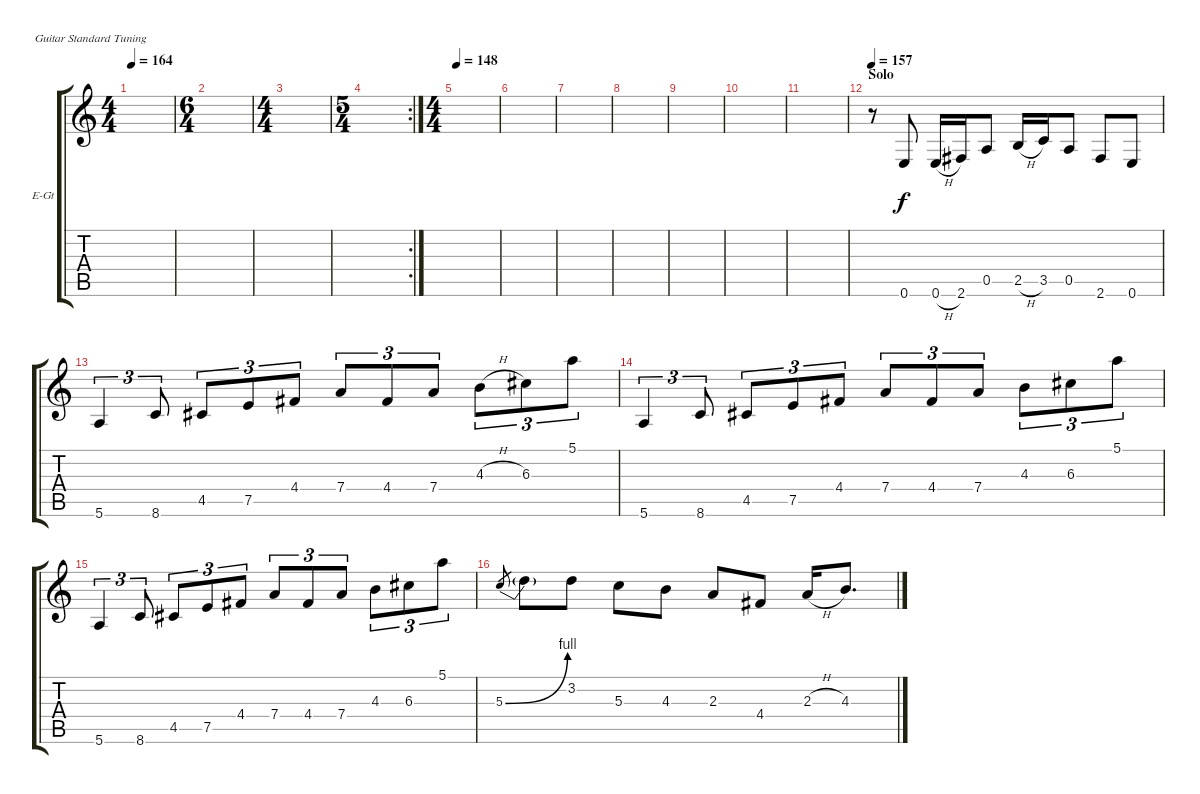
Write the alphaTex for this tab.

\defaultSystemsLayout 4
\bracketExtendMode groupsimilarinstruments
\firstSystemTrackNameOrientation horizontal
\otherSystemsTrackNameOrientation horizontal
\track ("Lead Guitar" "E-Gt") {instrument overdrivenguitar}
\staff {score tabs}
\tuning (E4 B3 G3 D3 A2 E2)
\ts (4 4)
\tempo 164
\clef g2
\scale
0.209459
\ks c
|
\ts (6 4)
\scale
0.39527 |
\ts (4 4)
\scale
0.39527 |
\rc 2
\ts (5 4)
\scale
0.407285 |
\ts (4 4)
\tempo 148
\scale
0.387417 |
\scale
0.205298 |
\scale
0.333333 |
\scale
0.333333 |
\scale
0.333333 |
\scale
0.333333 |
\scale
0.333333 |
\section ("" "Solo")
\tempo 157
\scale
0.333333 r.8 0.6.8 0.6{h}.16 2.6.16 0.5.8 2.5{h}.16 3.5.16 0.5.8 2.6.8 0.6.8 |
\scale
0.333333 5.6.4{tu (3 2)} 8.6.8{tu (3 2)} 4.5.8{tu (3 2)} 7.5.8{tu (3 2)} 4.4.8{tu (3 2)} 7.4.8{tu (3 2)} 4.4.8{tu (3 2)} 7.4.8{tu (3 2)} 4.3{h}.8{tu (3 2)} 6.3.8{tu (3 2)} 5.1.8{tu (3 2)} |
\scale
0.333333 5.6.4{tu (3 2)} 8.6.8{tu (3 2)} 4.5.8{tu (3 2)} 7.5.8{tu (3 2)} 4.4.8{tu (3 2)} 7.4.8{tu (3 2)} 4.4.8{tu (3 2)} 7.4.8{tu (3 2)} 4.3.8{tu (3 2)} 6.3.8{tu (3 2)} 5.1.8{tu (3 2)} |
\scale
0.333333 5.6.4{tu (3 2)} 8.6.8{tu (3 2)} 4.5.8{tu (3 2)} 7.5.8{tu (3 2)} 4.4.8{tu (3 2)} 7.4.8{tu (3 2)} 4.4.8{tu (3 2)} 7.4.8{tu (3 2)} 4.3.8{tu (3 2)} 6.3.8{tu (3 2)} 5.1.8{tu (3 2)} |
\scale
0.333333 5.3{be (bend 0 0 15 4)}.8{gr} 5.3{t}.8 3.2.8 5.3.8 4.3.8 2.3.8 4.4.8 2.3{h}.16 4.3.8{d}
